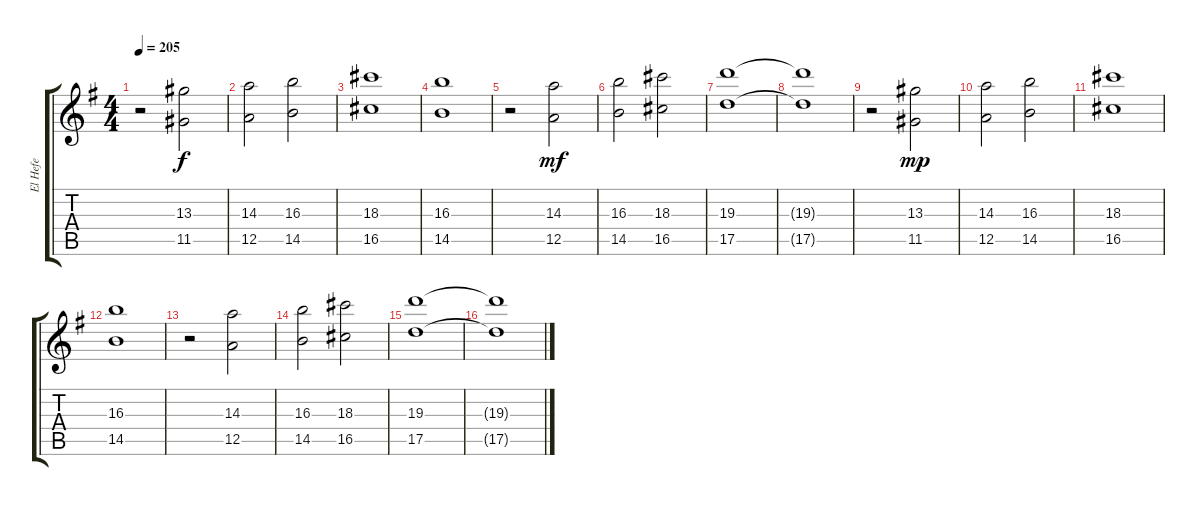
\track ("El Hefe" "El Hefe") {instrument overdrivenguitar}
\staff {score tabs}
\tuning (E4 B3 G3 D3 A2 E2) {hide}
\ts (4 4)
\tempo 205
\clef g2
\ks eminor
r.2{dy ff} (13.3 11.5).2{dy f} |
(14.3 12.5).2 (16.3 14.5).2 |
(18.3 16.5).1 |
(16.3 14.5).1 |
r.2 (14.3 12.5).2{dy mf} |
(16.3 14.5).2 (18.3 16.5).2 |
(19.3 17.5).1 |
(19.3{t} 17.5{t}).1 |
r.2 (13.3 11.5).2{dy mp} |
(14.3 12.5).2 (16.3 14.5).2 |
(18.3 16.5).1 |
(16.3 14.5).1 |
r.2 (14.3 12.5).2 |
(16.3 14.5).2 (18.3 16.5).2 |
(19.3 17.5).1 |
(19.3{t} 17.5{t}).1
